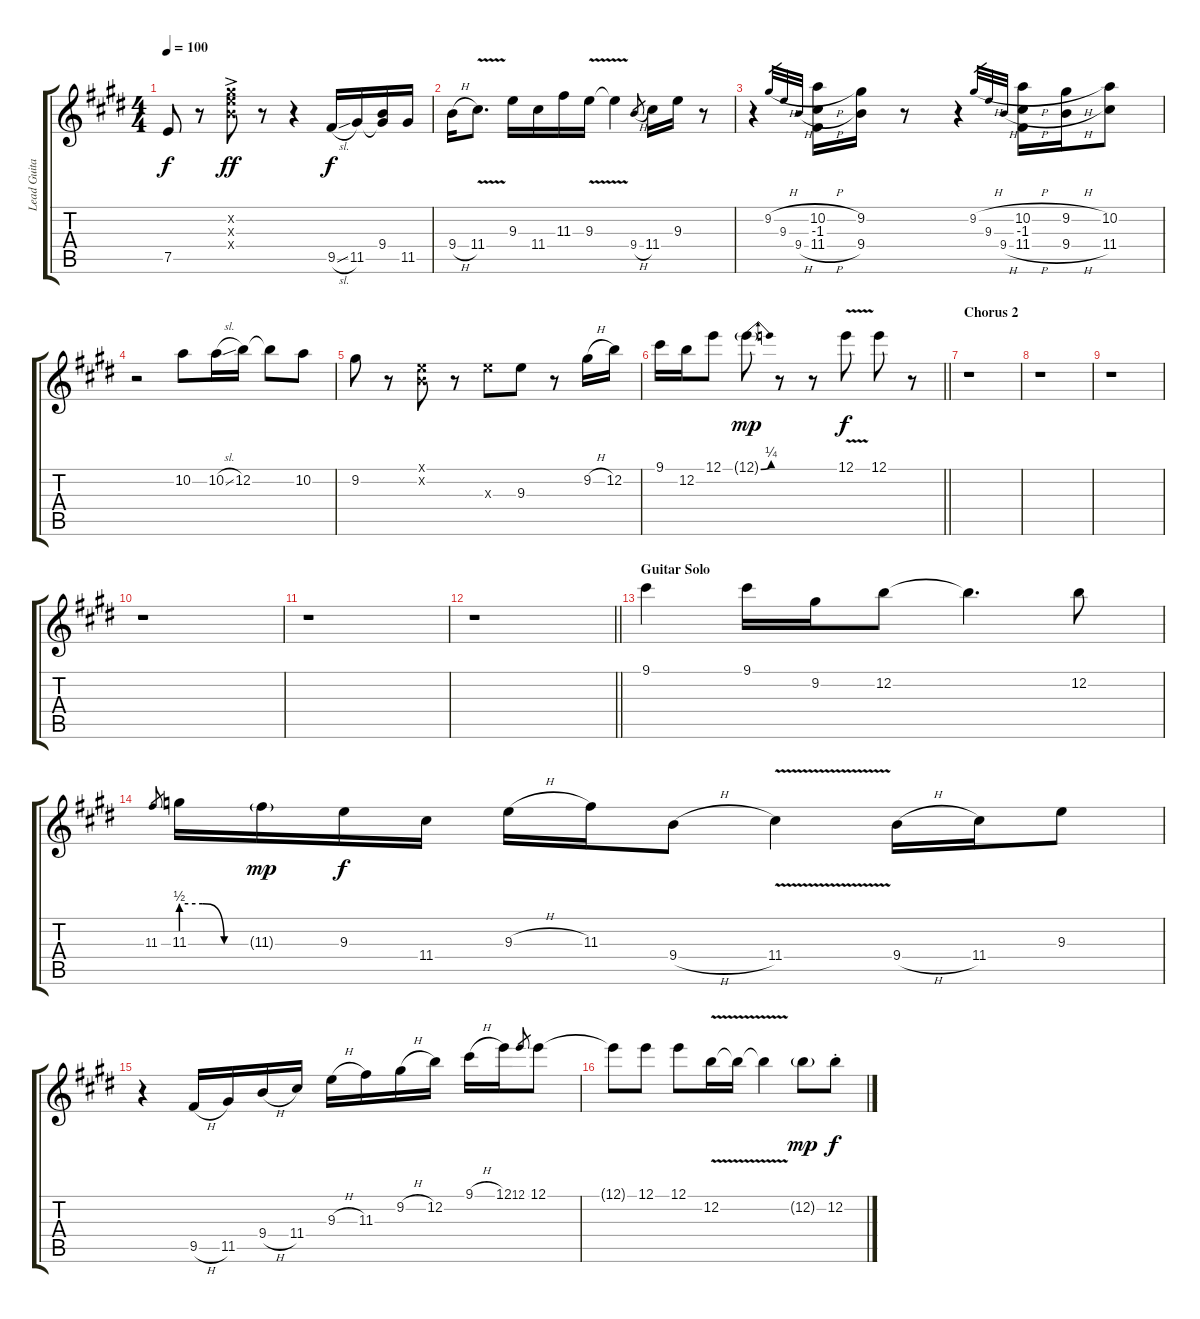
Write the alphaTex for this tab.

\track ("Lead Guitar (Ronnie)" "Lead Guita") {instrument electricguitarclean}
\staff {score tabs}
\tuning (E4 B3 G3 D3 A2 E2) {hide}
\ts (4 4)
\tempo 100
\clef g2
\ks e
7.5.8{dy f} r.8 (9.2{ac x} 9.3{ac x} 9.4{ac x}).8{dy ff} r.8 r.4 9.5{sl}.16{dy f} 11.5.16 (9.4 11.5{t}).16 11.5.16 |
\ks c#minor
9.4{h}.16 11.4{v}.8{d} 9.3.16 11.4.16 11.3.16 9.3{v}.16 9.3{v t}.4 9.4{h}.8{gr} 11.4.16 9.3.16 r.8 |
\ks e
r.4 9.2{h}.32{gr} 9.3.32{gr} 9.4{h}.32{gr} (10.2{h} -1.3 11.4{h}).16 (9.2 9.4).16 r.8 r.4 9.2{h}.32{gr} 9.3.32{gr} 9.4{h}.32{gr} (10.2{h} -1.3 11.4{h}).16 (9.2{h} 9.4{h}).16 (10.2 11.4).8 |
\ks c#minor
r.2 10.2.8 10.2{sl}.16 12.2.16 12.2{t}.8 10.2.8 |
\ks e
9.2.8 r.8 (0.1{x} 0.2{x}).8 r.8 9.3{x}.8 9.3.8 r.8 9.2{h}.16 12.2.16 |
\barLineRight lightlight
\ks c#minor
9.1.16 12.2.16 12.1.8 12.1{be (bend 0 0 60 1) g}.8{dy mp} r.8 r.8 12.1{v}.8{dy f} 12.1.8 r.8 |
\section ("" "Chorus 2")
\ks e
r.1 |
\ks c#minor
r.1 |
\ks e
r.1 |
\ks c#minor
r.1 |
r.1 |
\barLineRight lightlight
\ks e
r.1 |
\section ("" "Guitar Solo")
\ks c#minor
9.1.4 9.1.16 9.2.16 12.2.8 12.2{t}.4{d} 12.2.8 |
11.3.8{gr} 11.3{be (custom 0 2 20 2 40 0 60 0)}.16 11.3{g}.16{dy mp} 9.3.16{dy f} 11.4.16 9.3{h}.16 11.3.16 9.4{h}.8 11.4{v}.4 9.4{h}.16 11.4.16 9.3.8 |
r.4 9.5{h}.16 11.5.16 9.4{h}.16 11.4.16 9.3{h}.16 11.3.16 9.2{h}.16 12.2.16 9.1{h}.16 12.1.16 12.1.8{gr} 12.1.8 |
12.1{t}.8 12.1.8 12.1.8 12.2{v}.16 12.2{v t}.16 12.2{v t}.4 12.2{g}.8{dy mp} 12.2{st}.8{dy f}
